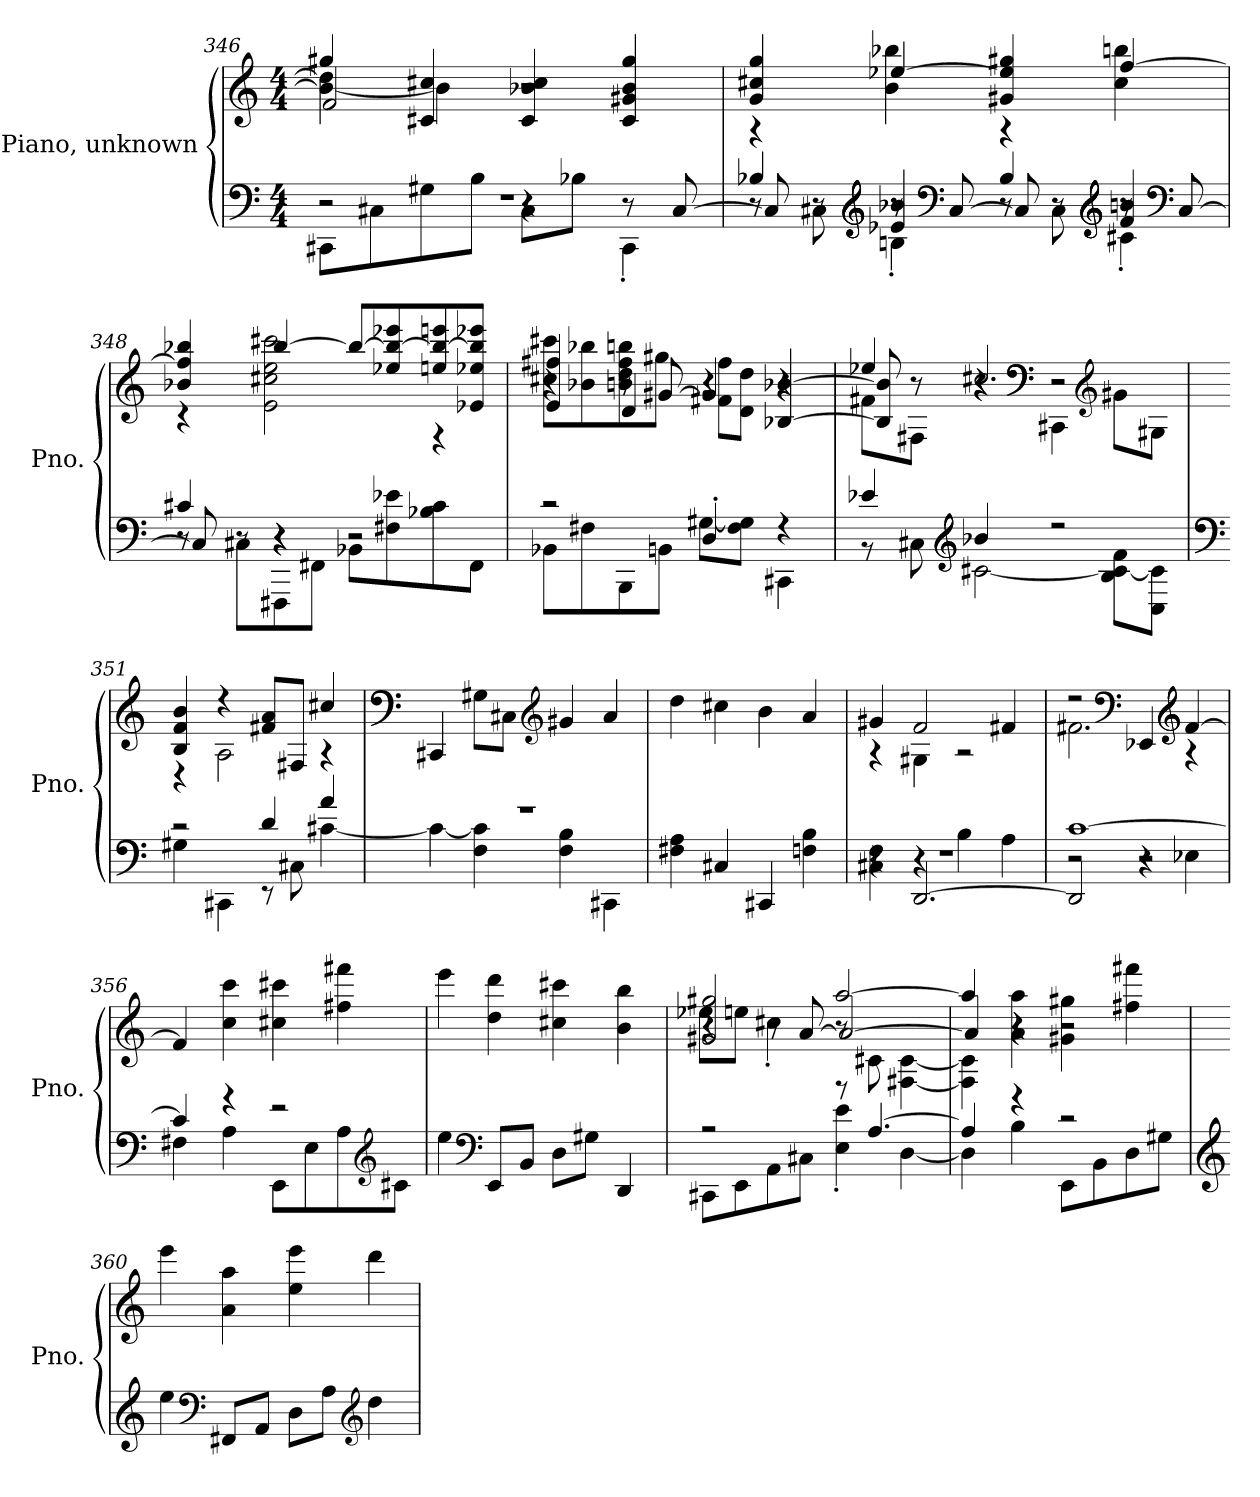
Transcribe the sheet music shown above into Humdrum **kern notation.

**kern	**kern
*part1	*part1
*staff2	*staff1
*I"Piano, unknown	*
*I'Pno.	*
!!LO:LB:g=z
*clefF4	*clefG2
*k[]	*k[]
*M4/4	*M4/4
=346	=346
*^	*^
*	*^	*	*^
1r	8CC#X\L	2r	4gg#X/	4b\_ 4dd\]	2f/
.	8C#X\	.	.	.	.
.	8G#X\	.	4c#X/ 4cc#X/	4b\]	.
.	8B\J	.	.	.	.
.	8C#\L	4r	4c#/ 4b-X/ 4cc#/	2r	2r
.	8B-X\J	.	.	.	.
.	4CC#'\	8r	4c#/ 4g#X/ 4b-/ 4gg#/	.	.
.	.	[8C#/	.	.	.
*	*	*	*	*v	*v
=347	=347	=347	=347	=347
4B-X/	8r	8C#/]	4g/ 4cc#X/ 4gg/	4r
.	8C#X\	8r	.	.
*clefG2	*	*	*	*
4e-X/ 4b-X/	4Bn'\	8r	[4ee-X/	4b\ 4bb-X\
*clefF4	*	*	*	*
.	.	[8C#/	.	.
4B/	8r	8C#/]	4g#X/ 4ee-/] 4gg#X/	4r
.	8C#\	8r	.	.
*clefG2	*	*	*	*
4f/ 4bn/	4c#X'\	8r	[4ff/	4cc#\ 4bbn\
*clefF4	*	*	*	*
.	.	[8C#/	.	.
!!LO:LB:g=z	!!
=348	=348	=348	=348	=348
4c#X/	8r	8C#/]	4b-X/ 4ff/] 4bb-X/	4r
.	8C#X\L	8r	.	.
4r	8FFF#X\	4r	[4bb-/	2e\ 2cc#X\ 2ee\ 2ccc#X\
.	8FF#X\J	.	.	.
2r	8BB-X\L	2r	8bb-/L_	.
.	8F#X\ 8e-X\	.	8ee-X/ 8bb-/_ 8eee-X/	.
.	8B-X\ 8c#\	.	8een/ 8bb-/_ 8eeen/	4r
.	8FF#\J	.	8e-X/ 8ee-X/ 8bb-/] 8eee-X/J	.
*	*v	*v	*	*
=349	=349	=349	=349
*	*	*	*^
2r	8BB-X\L	4r	8cc#X\ 8ccc#X\L	4e/ 4ff#X/
.	8F#X\	.	8b-X\ 8bb-X\	.
.	8BBB\	8r	8bn\ 8dd\ 8ff#\ 8bbn\	4d/
.	8BBn\J	[8g#X/	8gg#X\J	.
4D'/	[8G#X\L	4g#/]	8f#X\ 8ff#\L	4r
.	8F#\ 8G#\]J	.	8d\ 8dd\J	.
4r	4CC#X\	4r	4r	[4B-X/ [4b-X/
!!LO:LB:g=z	!!	!!
=350	=350	=350	=350	=350
4e-X/	8r	4ee-X/	8f#X\L	8B-/] 8b-/]
.	8C#X\	.	8F#X\J	8r
*clefG2	*	*	*	*
4b-X/	[2c#X\	2.cc#X/	4r	4r
*	*	*clefF4	*	*
2r	.	.	4CC#X\	2r
*	*	*clefG2	*	*
.	8B\ 8c#\_ 8f\L	.	8g#X\L	.
.	8C#\ 8c#\]J	.	8G#X\J	.
*	*	*v	*v	*v
=351	=351	=351
*clefF4	*	*
*	*	*^
2r	4G#X\	4B/ 4f/ 4b/	4r
.	4CC#X\	4r	2A\
4d/	8r	8f#X/ 8a/L	.
.	8C#X\	8F#X/J	.
4a/	[4c#X\	4cc#X/	4r
*	*	*v	*v
=352	=352	=352
*	*	*clefF4
1r	4c#\_	4CC#X/
.	4F\ 4c#\]	8G#X\L
.	.	8C#X\J
*	*	*clefG2
.	4F\ 4B\	4g#X/
.	4CC#X\	4a/
*v	*v	*
!!LO:LB:g=z
=353	=353
4F#X\ 4A\	4dd\
4C#X/	4cc#X\
4CC#X/	4b\
4Fn\ 4B\	4a/
=354	=354
*^	*^
*	*^	*	*
1r	4C#X\ 4F\	4r	4g#X/	4r
.	4r	[2.DD/	2f/	4G#X\
.	4B\	.	.	2r
.	4A\	.	4f#X/	.
=355	=355	=355	=355	=355
[1c	2r	2DD/]	2r	2.f#X\
*	*	*	*clefF4	*
.	4r	2r	4EE-X/	.
*	*	*	*clefG2	*
.	4E-X\	.	[4f#/	4r
*	*v	*v	*	*
*	*	*v	*v
=356	=356	=356
4c/]	4F#X\	4f#/]
4r	4A\	4cc\ 4ccc\
2r	8EE\L	4cc#X\ 4ccc#X\
.	8E\	.
.	8A\	4ff#X\ 4fff#X\
*clefG2	*	*
.	8c#X\J	.
*v	*v	*
=357	=357
4ee\	4eee\
*clefF4	*
8EE/L	4dd\ 4ddd\
8BB/J	.
8D\L	4cc#X\ 4ccc#X\
8G#X\J	.
4DD/	4b\ 4bb\
!!LO:LB:g=z
=358	=358
*^	*^
*	*	*	*^
2r	8CC#X\L	2g#X/ 2gg#X/	8ee-X\L	4r
.	8EE\	.	8een\J	.
.	8AA\	.	4cc#X'\	8r
.	8C#X\J	.	.	[8a/
8r	4E\' 4e\'	[2aa/	8r	2a/_
[4.A/	.	.	8c#X\	.
.	[4D\	.	[4F#X\ [4c#\	.
=359	=359	=359	=359	=359
4A/]	4D\]	4aa/]	4F#\] 4c#\]	4a/]
4r	4B\	4r	4a\ 4aa\	4r
2r	8EE\L	2r	4g#X\ 4gg#X\	2r
.	8BB\	.	.	.
.	8D\	.	4ff#X\ 4fff#X\	.
.	8G#X\J	.	.	.
*v	*v	*	*	*
*	*v	*v	*v
=360	=360
*clefG2	*
4ee\	4eee\
*clefF4	*
8FF#X/L	4a\ 4aa\
8AA/J	.
8D\L	4ee\ 4eee\
8A\J	.
*clefG2	*
4dd\	4ddd\
=	=
*-	*-
